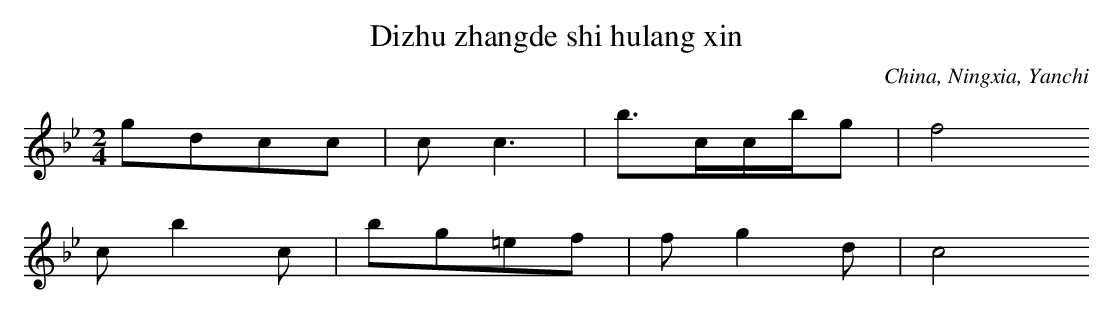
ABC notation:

X:1
T: Dizhu zhangde shi hulang xin
O: China, Ningxia, Yanchi
M: 2/4
L: 1/16
K: Bb
g2d2c2c2 | c2c6 | b3ccbg2 | f8
c2b4c2 | b2g2=e2f2 | f2g4d2 | c8
